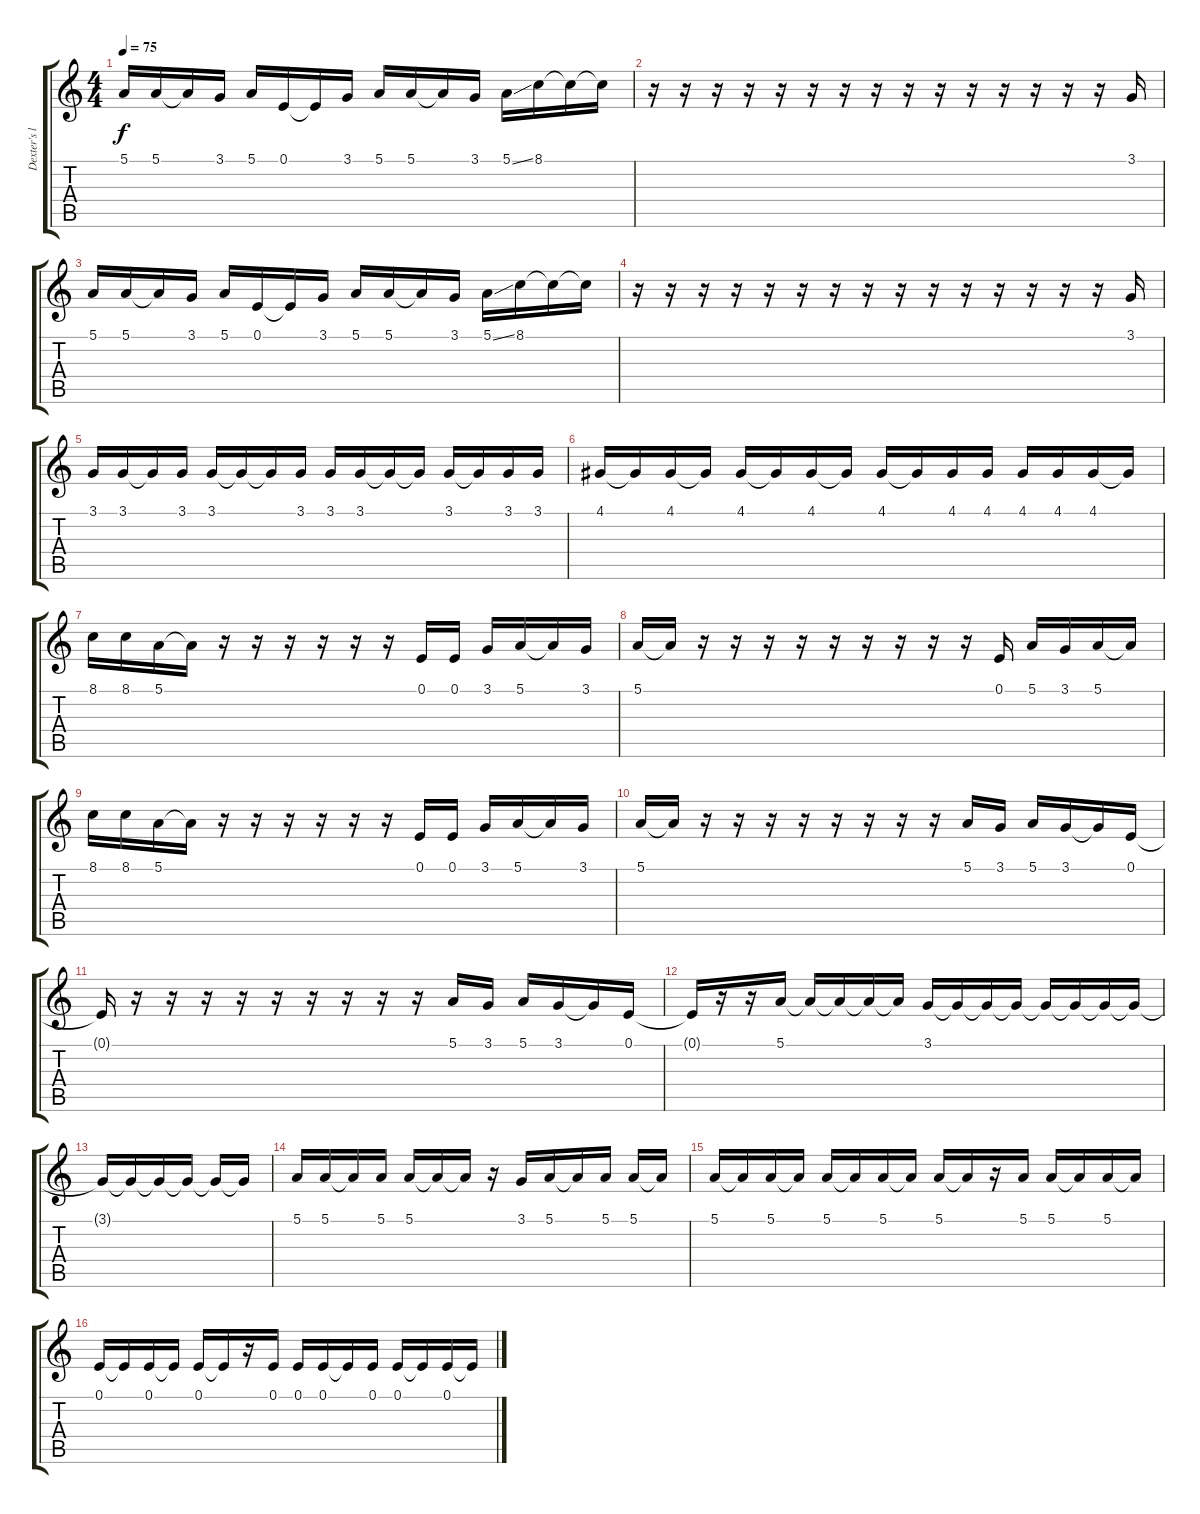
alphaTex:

\track ("Dexter's lyrics" "Dexter's l") {instrument oboe}
\staff {score tabs}
\tuning (E4 B3 G3 D3 A2 E2) {hide}
\ts (4 4)
\tempo 75
\clef g2
\ks c
5.1.16{dy f} 5.1.16 5.1{t}.16 3.1.16 5.1.16 0.1.16 0.1{t}.16 3.1.16 5.1.16 5.1.16 5.1{t}.16 3.1.16 5.1{ss}.16 8.1.16 8.1{t}.16 8.1{t}.16 |
r.16 r.16 r.16 r.16 r.16 r.16 r.16 r.16 r.16 r.16 r.16 r.16 r.16 r.16 r.16 3.1.16 |
5.1.16 5.1.16 5.1{t}.16 3.1.16 5.1.16 0.1.16 0.1{t}.16 3.1.16 5.1.16 5.1.16 5.1{t}.16 3.1.16 5.1{ss}.16 8.1.16 8.1{t}.16 8.1{t}.16 |
r.16 r.16 r.16 r.16 r.16 r.16 r.16 r.16 r.16 r.16 r.16 r.16 r.16 r.16 r.16 3.1.16 |
3.1.16 3.1.16 3.1{t}.16 3.1.16 3.1.16 3.1{t}.16 3.1{t}.16 3.1.16 3.1.16 3.1.16 3.1{t}.16 3.1{t}.16 3.1.16 3.1{t}.16 3.1.16 3.1.16 |
4.1.16 4.1{t}.16 4.1.16 4.1{t}.16 4.1.16 4.1{t}.16 4.1.16 4.1{t}.16 4.1.16 4.1{t}.16 4.1.16 4.1.16 4.1.16 4.1.16 4.1.16 4.1{t}.16 |
8.1.16 8.1.16 5.1.16 5.1{t}.16 r.16 r.16 r.16 r.16 r.16 r.16 0.1.16 0.1.16 3.1.16 5.1.16 5.1{t}.16 3.1.16 |
5.1.16 5.1{t}.16 r.16 r.16 r.16 r.16 r.16 r.16 r.16 r.16 r.16 0.1.16 5.1.16 3.1.16 5.1.16 5.1{t}.16 |
8.1.16 8.1.16 5.1.16 5.1{t}.16 r.16 r.16 r.16 r.16 r.16 r.16 0.1.16 0.1.16 3.1.16 5.1.16 5.1{t}.16 3.1.16 |
5.1.16 5.1{t}.16 r.16 r.16 r.16 r.16 r.16 r.16 r.16 r.16 5.1.16 3.1.16 5.1.16 3.1.16 3.1{t}.16 0.1.16 |
0.1{t}.16 r.16 r.16 r.16 r.16 r.16 r.16 r.16 r.16 r.16 5.1.16 3.1.16 5.1.16 3.1.16 3.1{t}.16 0.1.16 |
0.1{t}.16 r.16 r.16 5.1.16 5.1{t}.16 5.1{t}.16 5.1{t}.16 5.1{t}.16 3.1.16 3.1{t}.16 3.1{t}.16 3.1{t}.16 3.1{t}.16 3.1{t}.16 3.1{t}.16 3.1{t}.16 |
3.1{t}.16 3.1{t}.16 3.1{t}.16 3.1{t}.16 3.1{t}.16 3.1{t}.16 |
5.1.16 5.1.16 5.1{t}.16 5.1.16 5.1.16 5.1{t}.16 5.1{t}.16 r.16 3.1.16 5.1.16 5.1{t}.16 5.1.16 5.1.16 5.1{t}.16 |
5.1.16 5.1{t}.16 5.1.16 5.1{t}.16 5.1.16 5.1{t}.16 5.1.16 5.1{t}.16 5.1.16 5.1{t}.16 r.16 5.1.16 5.1.16 5.1{t}.16 5.1.16 5.1{t}.16 |
0.1.16 0.1{t}.16 0.1.16 0.1{t}.16 0.1.16 0.1{t}.16 r.16 0.1.16 0.1.16 0.1.16 0.1{t}.16 0.1.16 0.1.16 0.1{t}.16 0.1.16 0.1{t}.16
